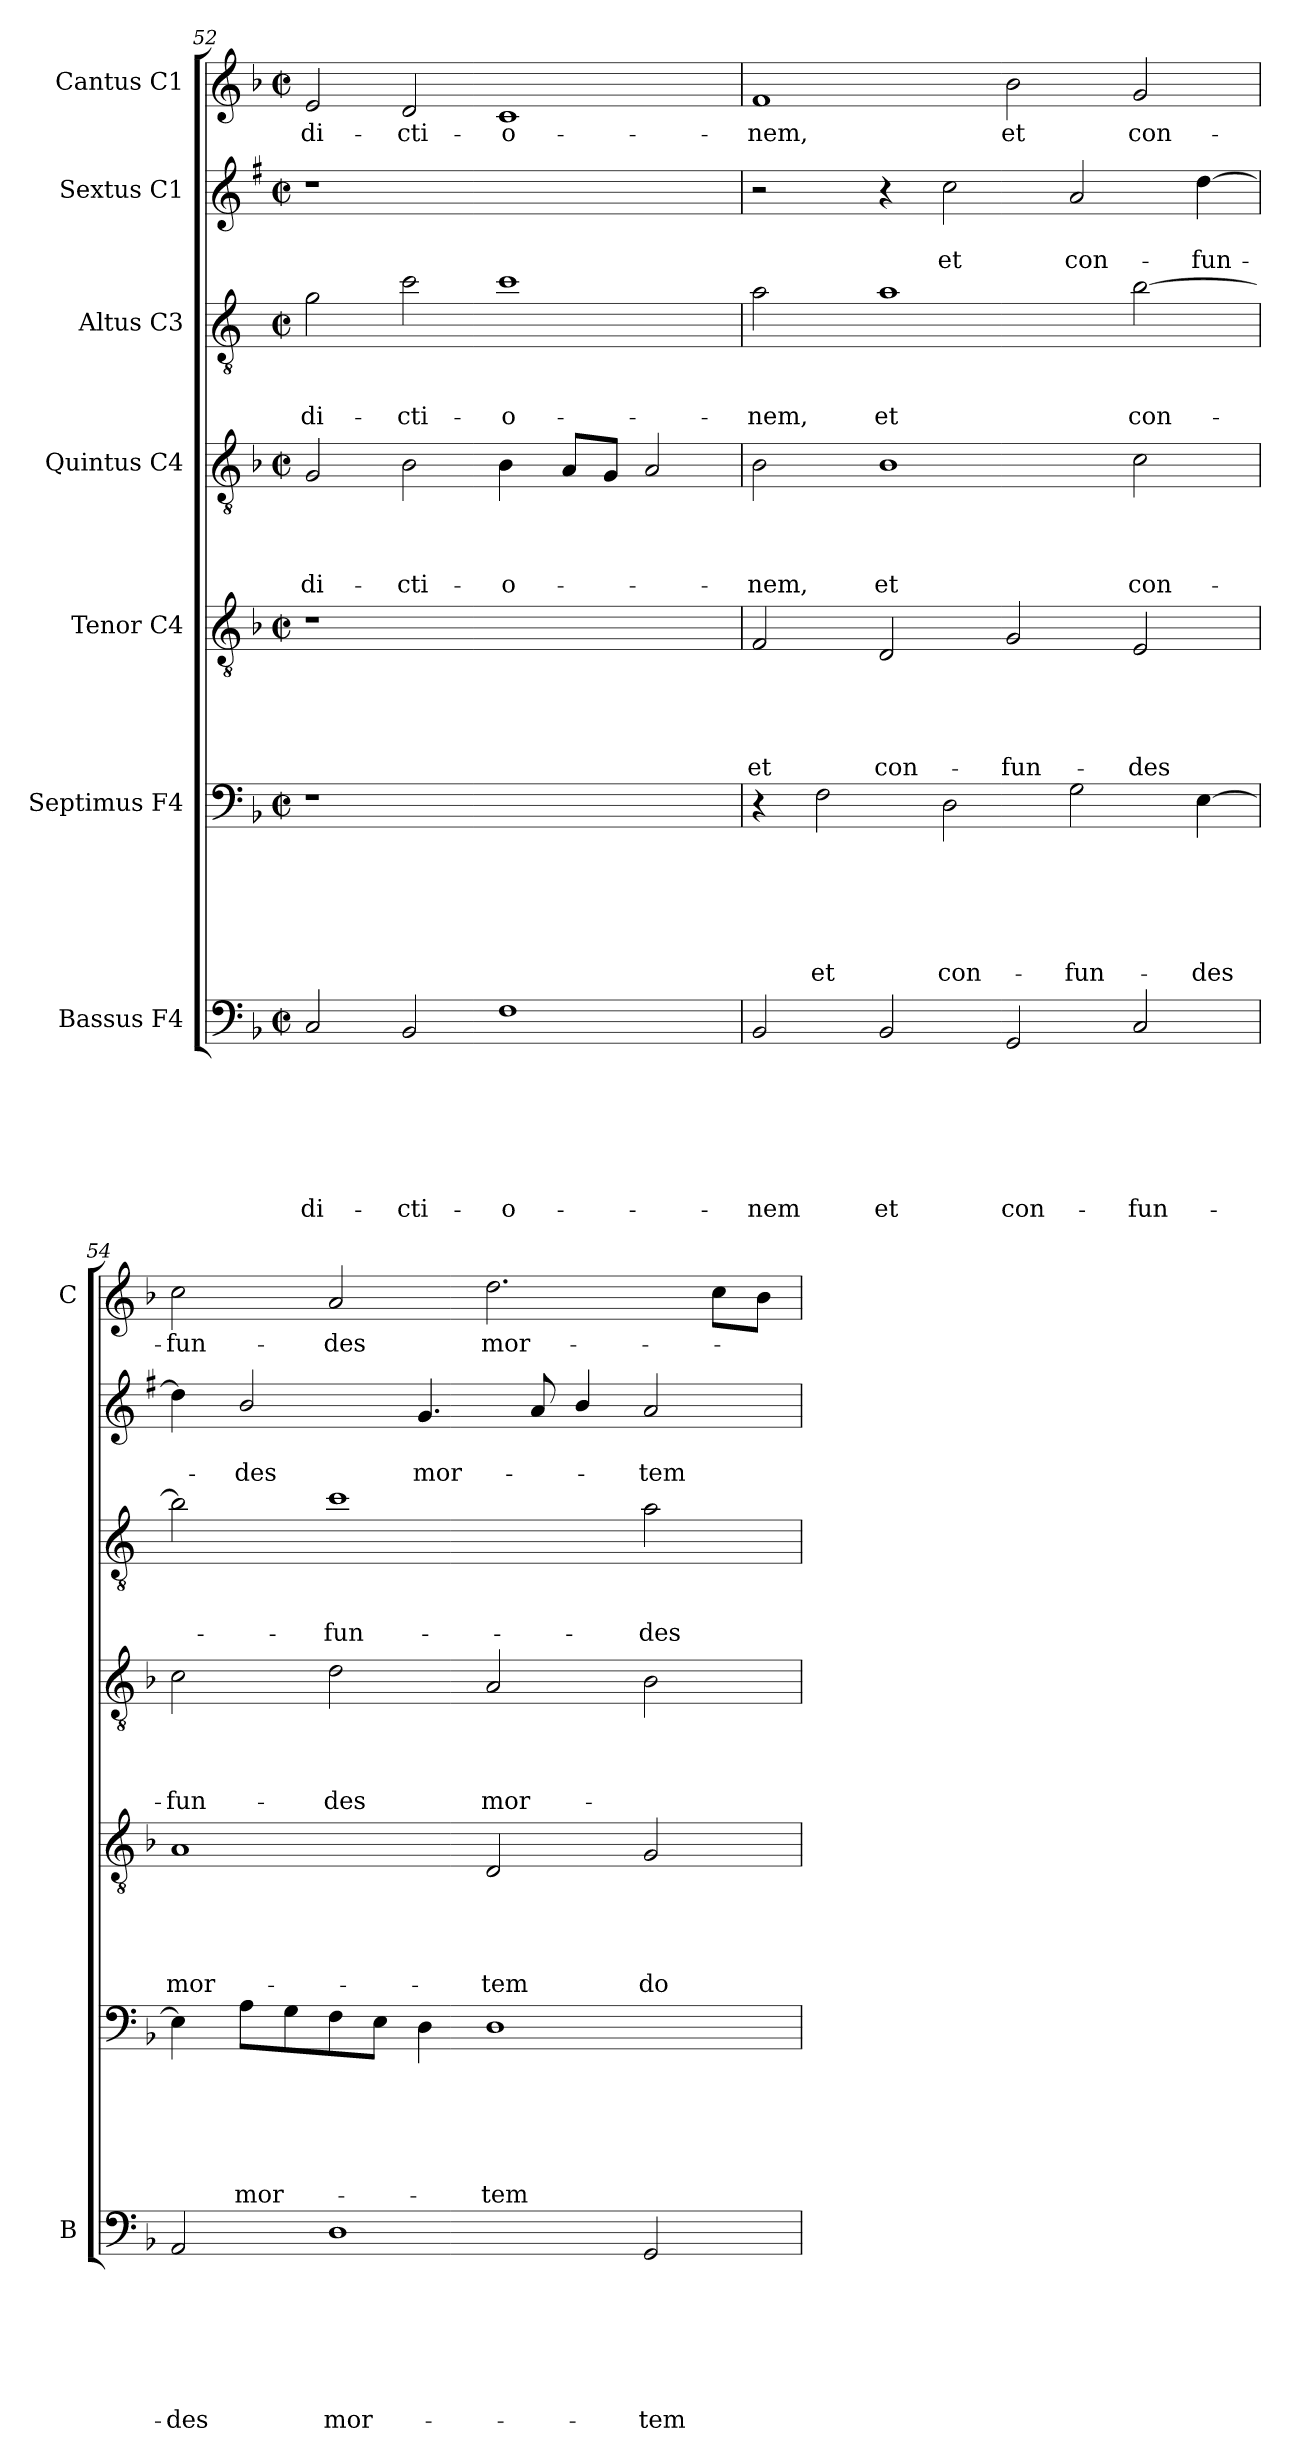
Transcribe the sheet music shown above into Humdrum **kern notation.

**kern	**text	**text	**text	**text	**text	**text	**text	**kern	**text	**text	**text	**text	**text	**text	**kern	**text	**text	**text	**text	**text	**kern	**text	**text	**text	**text	**kern	**text	**text	**text	**kern	**text	**text	**kern	**text
*part7	*part7	*part7	*part7	*part7	*part7	*part7	*part7	*part6	*part6	*part6	*part6	*part6	*part6	*part6	*part5	*part5	*part5	*part5	*part5	*part5	*part4	*part4	*part4	*part4	*part4	*part3	*part3	*part3	*part3	*part2	*part2	*part2	*part1	*part1
*staff7	*staff7	*staff7	*staff7	*staff7	*staff7	*staff7	*staff7	*staff6	*staff6	*staff6	*staff6	*staff6	*staff6	*staff6	*staff5	*staff5	*staff5	*staff5	*staff5	*staff5	*staff4	*staff4	*staff4	*staff4	*staff4	*staff3	*staff3	*staff3	*staff3	*staff2	*staff2	*staff2	*staff1	*staff1
*I"Bassus F4	*	*	*	*	*	*	*	*I"Septimus F4	*	*	*	*	*	*	*I"Tenor C4	*	*	*	*	*	*I"Quintus C4	*	*	*	*	*I"Altus C3	*	*	*	*I"Sextus C1	*	*	*I"Cantus C1	*
*I'B	*	*	*	*	*	*	*	*	*	*	*	*	*	*	*	*	*	*	*	*	*	*	*	*	*	*	*	*	*	*	*	*	*I'C	*
*clefF4	*	*	*	*	*	*	*	*clefF4	*	*	*	*	*	*	*clefGv2	*	*	*	*	*	*clefGv2	*	*	*	*	*clefGv2	*	*	*	*clefG2	*	*	*clefG2	*
*	*	*	*	*	*	*	*	*	*	*	*	*	*	*	*	*	*	*	*	*	*	*	*	*	*	*ITrd4c7	*	*	*	*ITrd1c2	*	*	*	*
*k[b-]	*	*	*	*	*	*	*	*k[b-]	*	*	*	*	*	*	*k[b-]	*	*	*	*	*	*k[b-]	*	*	*	*	*k[b-]	*	*	*	*k[b-]	*	*	*k[b-]	*
*F:	*	*	*	*	*	*	*	*F:	*	*	*	*	*	*	*F:	*	*	*	*	*	*F:	*	*	*	*	*F:	*	*	*	*F:	*	*	*F:	*
*M2/2	*	*	*	*	*	*	*	*M2/2	*	*	*	*	*	*	*M2/2	*	*	*	*	*	*M2/2	*	*	*	*	*M2/2	*	*	*	*M2/2	*	*	*M2/2	*
*met(c|)	*	*	*	*	*	*	*	*met(c|)	*	*	*	*	*	*	*met(c|)	*	*	*	*	*	*met(c|)	*	*	*	*	*met(c|)	*	*	*	*met(c|)	*	*	*met(c|)	*
=52	=52	=52	=52	=52	=52	=52	=52	=52	=52	=52	=52	=52	=52	=52	=52	=52	=52	=52	=52	=52	=52	=52	=52	=52	=52	=52	=52	=52	=52	=52	=52	=52	=52	=52
!	!	!	!	!	!	!	!LO:LY:b	!	!	!	!	!	!	!	!	!	!	!	!	!	!	!	!	!	!LO:LY:b	!	!	!	!LO:LY:b	!	!	!	!	!LO:LY:b
2C/	.	.	.	.	.	.	-di-	1r	.	.	.	.	.	.	1r	.	.	.	.	.	2G/	.	.	.	-di-	2c\	.	.	-di-	1r	.	.	2e/	-di-
!	!	!	!	!	!	!	!LO:LY:b	!	!	!	!	!	!	!	!	!	!	!	!	!	!	!	!	!	!LO:LY:b	!	!	!	!LO:LY:b	!	!	!	!	!LO:LY:b
2BB-/	.	.	.	.	.	.	-cti-	.	.	.	.	.	.	.	.	.	.	.	.	.	2B-\	.	.	.	-cti-	2f\	.	.	-cti-	.	.	.	2d/	-cti-
!	!	!	!	!	!	!	!LO:LY:b	!	!	!	!	!	!	!	!	!	!	!	!	!	!	!	!	!	!LO:LY:b	!	!	!	!LO:LY:b	!	!	!	!	!LO:LY:b
1F	.	.	.	.	.	.	-o-	1ryy	.	.	.	.	.	.	1ryy	.	.	.	.	.	4B-\	.	.	.	-o-	1f	.	.	-o-	1ryy	.	.	1c	-o-
.	.	.	.	.	.	.	.	.	.	.	.	.	.	.	.	.	.	.	.	.	8A/L	.	.	.	.	.	.	.	.	.	.	.	.	.
.	.	.	.	.	.	.	.	.	.	.	.	.	.	.	.	.	.	.	.	.	8G/J	.	.	.	.	.	.	.	.	.	.	.	.	.
.	.	.	.	.	.	.	.	.	.	.	.	.	.	.	.	.	.	.	.	.	2A/	.	.	.	.	.	.	.	.	.	.	.	.	.
=53	=53	=53	=53	=53	=53	=53	=53	=53	=53	=53	=53	=53	=53	=53	=53	=53	=53	=53	=53	=53	=53	=53	=53	=53	=53	=53	=53	=53	=53	=53	=53	=53	=53	=53
!	!	!	!	!	!	!	!LO:LY:b	!	!	!	!	!	!	!	!	!	!	!	!	!LO:LY:b	!	!	!	!	!LO:LY:b	!	!	!	!LO:LY:b	!	!	!	!	!LO:LY:b
2BB-/	.	.	.	.	.	.	-nem	4r	.	.	.	.	.	.	2F/	.	.	.	.	et	2B-\	.	.	.	-nem,	2d\	.	.	-nem,	2r	.	.	1f	-nem,
!	!	!	!	!	!	!	!	!	!	!	!	!	!	!LO:LY:b	!	!	!	!	!	!	!	!	!	!	!	!	!	!	!	!	!	!	!	!
.	.	.	.	.	.	.	.	2F\	.	.	.	.	.	et	.	.	.	.	.	.	.	.	.	.	.	.	.	.	.	.	.	.	.	.
!	!	!	!	!	!	!	!LO:LY:b	!	!	!	!	!	!	!	!	!	!	!	!	!LO:LY:b	!	!	!	!	!LO:LY:b	!	!	!	!LO:LY:b	!	!	!	!	!
2BB-/	.	.	.	.	.	.	et	.	.	.	.	.	.	.	2D/	.	.	.	.	con-	1B-	.	.	.	et	1d	.	.	et	4r	.	.	.	.
!	!	!	!	!	!	!	!	!	!	!	!	!	!	!LO:LY:b	!	!	!	!	!	!	!	!	!	!	!	!	!	!	!	!	!	!LO:LY:b	!	!
.	.	.	.	.	.	.	.	2D\	.	.	.	.	.	con-	.	.	.	.	.	.	.	.	.	.	.	.	.	.	.	2b-\	.	et	.	.
!	!	!	!	!	!	!	!LO:LY:b	!	!	!	!	!	!	!	!	!	!	!	!	!LO:LY:b	!	!	!	!	!	!	!	!	!	!	!	!	!	!LO:LY:b
2GG/	.	.	.	.	.	.	con-	.	.	.	.	.	.	.	2G/	.	.	.	.	-fun-	.	.	.	.	.	.	.	.	.	.	.	.	2b-\	et
!	!	!	!	!	!	!	!	!	!	!	!	!	!	!LO:LY:b	!	!	!	!	!	!	!	!	!	!	!	!	!	!	!	!	!	!LO:LY:b	!	!
.	.	.	.	.	.	.	.	2G\	.	.	.	.	.	-fun-	.	.	.	.	.	.	.	.	.	.	.	.	.	.	.	2g/	.	con-	.	.
!	!	!	!	!	!	!	!LO:LY:b	!	!	!	!	!	!	!	!	!	!	!	!	!LO:LY:b	!	!	!	!	!LO:LY:b	!	!	!	!LO:LY:b	!	!	!	!	!LO:LY:b
2C/	.	.	.	.	.	.	-fun-	.	.	.	.	.	.	.	2E/	.	.	.	.	-des	2c\	.	.	.	con-	[2e\	.	.	con-	.	.	.	2g/	con-
!	!	!	!	!	!	!	!	!	!	!	!	!	!	!LO:LY:b	!	!	!	!	!	!	!	!	!	!	!	!	!	!	!	!	!	!LO:LY:b	!	!
.	.	.	.	.	.	.	.	[4E\	.	.	.	.	.	-des	.	.	.	.	.	.	.	.	.	.	.	.	.	.	.	[4cc\	.	-fun-	.	.
=54	=54	=54	=54	=54	=54	=54	=54	=54	=54	=54	=54	=54	=54	=54	=54	=54	=54	=54	=54	=54	=54	=54	=54	=54	=54	=54	=54	=54	=54	=54	=54	=54	=54	=54
!	!	!	!	!	!	!	!LO:LY:b	!	!	!	!	!	!	!	!	!	!	!	!	!LO:LY:b	!	!	!	!	!LO:LY:b	!	!	!	!	!	!	!	!	!LO:LY:b
2AA/	.	.	.	.	.	.	-des	4E\]	.	.	.	.	.	.	1A	.	.	.	.	mor-	2c\	.	.	.	-fun-	2e\]	.	.	.	4cc\]	.	.	2cc\	-fun-
!	!	!	!	!	!	!	!	!	!	!	!	!	!	!LO:LY:b	!	!	!	!	!	!	!	!	!	!	!	!	!	!	!	!	!	!LO:LY:b	!	!
.	.	.	.	.	.	.	.	8A\L	.	.	.	.	.	mor-	.	.	.	.	.	.	.	.	.	.	.	.	.	.	.	2a/	.	-des	.	.
.	.	.	.	.	.	.	.	8G\	.	.	.	.	.	.	.	.	.	.	.	.	.	.	.	.	.	.	.	.	.	.	.	.	.	.
!	!	!	!	!	!	!	!LO:LY:b	!	!	!	!	!	!	!	!	!	!	!	!	!	!	!	!	!	!LO:LY:b	!	!	!	!LO:LY:b	!	!	!	!	!LO:LY:b
1D	.	.	.	.	.	.	mor-	8F\	.	.	.	.	.	.	.	.	.	.	.	.	2d\	.	.	.	-des	1f	.	.	-fun-	.	.	.	2a/	-des
.	.	.	.	.	.	.	.	8E\J	.	.	.	.	.	.	.	.	.	.	.	.	.	.	.	.	.	.	.	.	.	.	.	.	.	.
!	!	!	!	!	!	!	!	!	!	!	!	!	!	!	!	!	!	!	!	!	!	!	!	!	!	!	!	!	!	!	!	!LO:LY:b	!	!
.	.	.	.	.	.	.	.	4D\	.	.	.	.	.	.	.	.	.	.	.	.	.	.	.	.	.	.	.	.	.	4.f/	.	mor-	.	.
!	!	!	!	!	!	!	!	!	!	!	!	!	!	!LO:LY:b	!	!	!	!	!	!LO:LY:b	!	!	!	!	!LO:LY:b	!	!	!	!	!	!	!	!	!LO:LY:b
.	.	.	.	.	.	.	.	1D	.	.	.	.	.	-tem	2D/	.	.	.	.	-tem	2A/	.	.	.	mor-	.	.	.	.	.	.	.	2.dd\	mor-
.	.	.	.	.	.	.	.	.	.	.	.	.	.	.	.	.	.	.	.	.	.	.	.	.	.	.	.	.	.	8g/	.	.	.	.
.	.	.	.	.	.	.	.	.	.	.	.	.	.	.	.	.	.	.	.	.	.	.	.	.	.	.	.	.	.	4a/	.	.	.	.
!	!	!	!	!	!	!	!LO:LY:b	!	!	!	!	!	!	!	!	!	!	!	!	!LO:LY:b	!	!	!	!	!	!	!	!	!LO:LY:b	!	!	!LO:LY:b	!	!
2GG/	.	.	.	.	.	.	-tem	.	.	.	.	.	.	.	2G/	.	.	.	.	do-	2B-\	.	.	.	.	2d\	.	.	-des	2g/	.	-tem	.	.
.	.	.	.	.	.	.	.	.	.	.	.	.	.	.	.	.	.	.	.	.	.	.	.	.	.	.	.	.	.	.	.	.	8cc\L	.
.	.	.	.	.	.	.	.	.	.	.	.	.	.	.	.	.	.	.	.	.	.	.	.	.	.	.	.	.	.	.	.	.	8b-\J	.
=	=	=	=	=	=	=	=	=	=	=	=	=	=	=	=	=	=	=	=	=	=	=	=	=	=	=	=	=	=	=	=	=	=	=
*-	*-	*-	*-	*-	*-	*-	*-	*-	*-	*-	*-	*-	*-	*-	*-	*-	*-	*-	*-	*-	*-	*-	*-	*-	*-	*-	*-	*-	*-	*-	*-	*-	*-	*-
